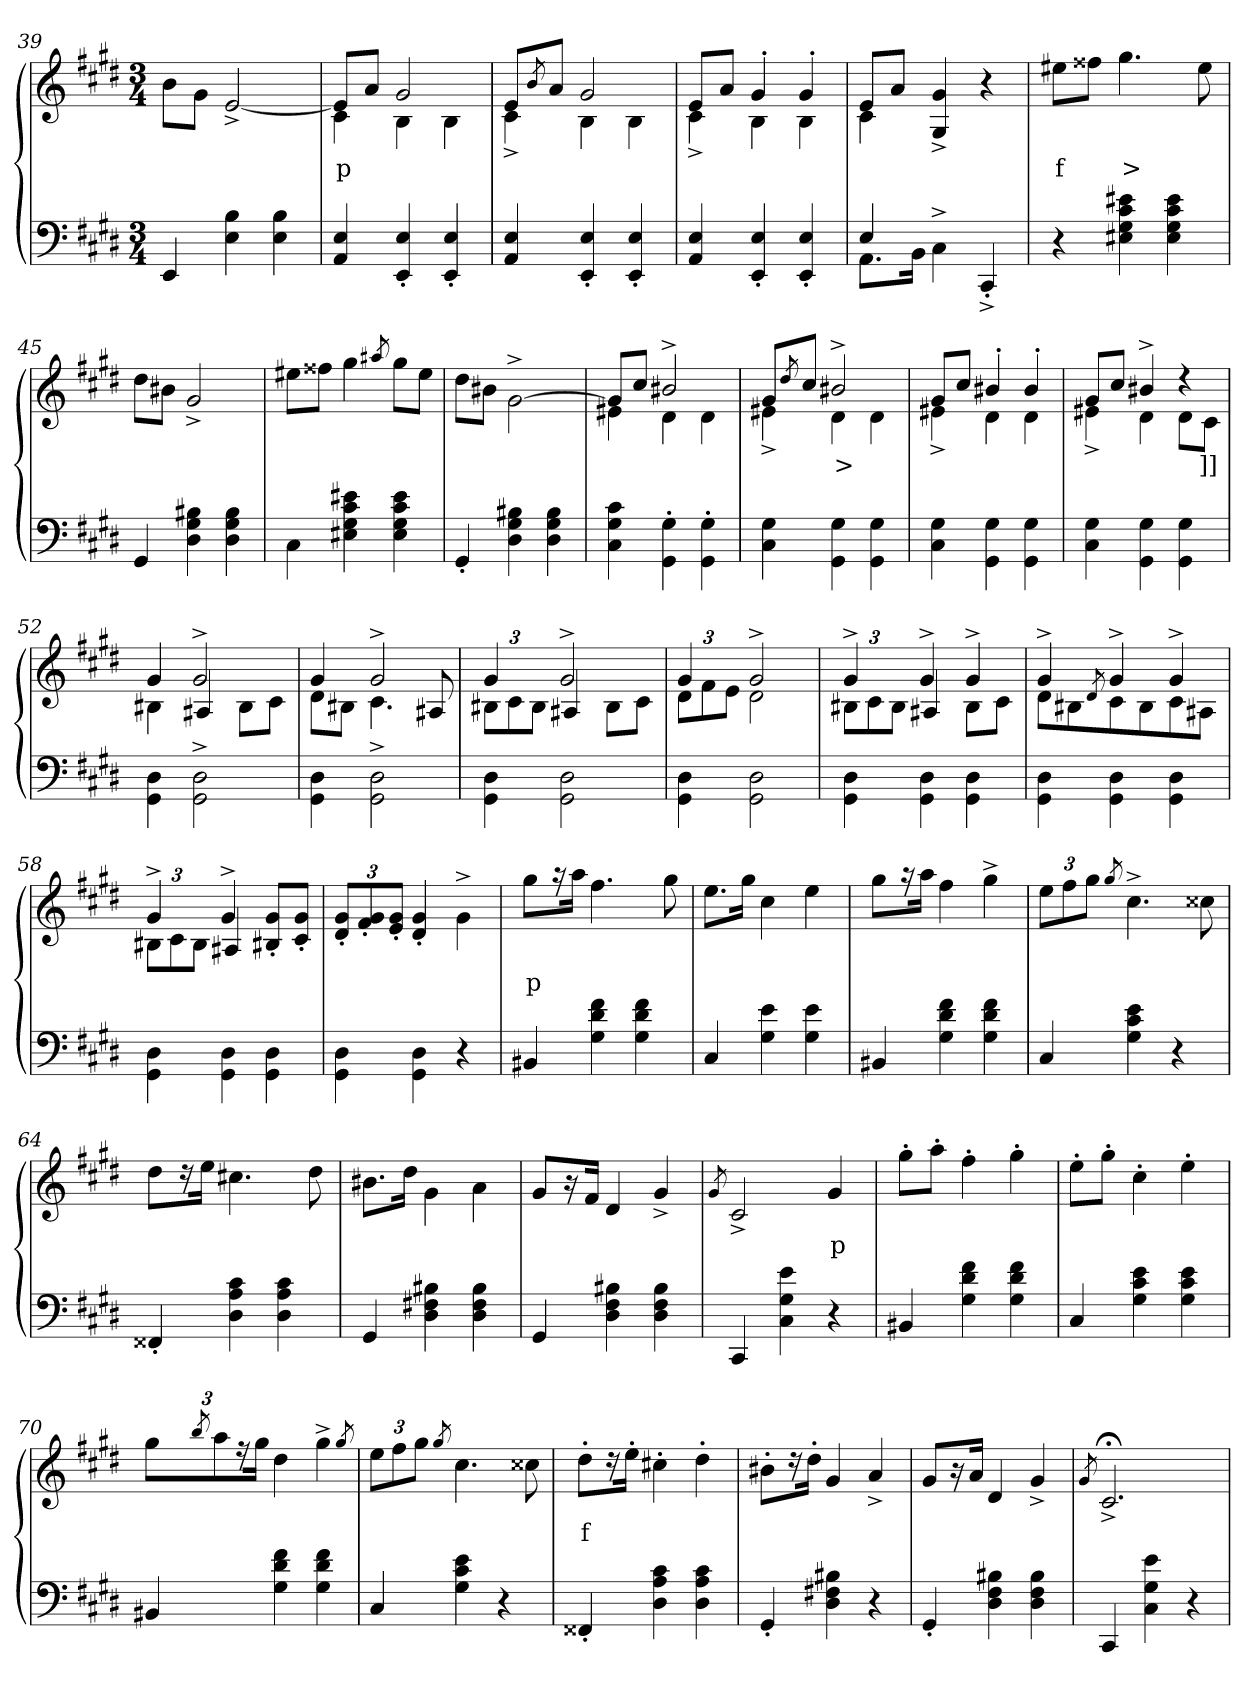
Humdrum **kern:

**kern	**kern	**text
*part2	*part1	*part1
*staff2	*staff1	*staff1
*clefF4	*clefG2	*
*k[f#c#g#d#]	*k[f#c#g#d#]	*
*M3/4	*M3/4	*
=39	=39	=39
4EE	8b\L	.
.	8g#J	.
4B 4E	[2e^>	.
4B 4E	.	.
=40	=40	=40
*	*^	*
4E 4AA	8eL]	4c#	p
.	8aJ	.	.
4E'> 4EE'>	2g#	4B	.
4E'> 4EE'>	.	4B	.
=41	=41	=41	=41
4E 4AA	8eL	4c#^>	.
.	8qb/	.	.
.	8aJ	.	.
4E'> 4EE'>	2g#	4B	.
4E'> 4EE'>	.	4B	.
=42	=42	=42	=42
4E 4AA	8eL	4c#^>	.
.	8aJ	.	.
4E'> 4EE'>	4g#'>	4B	.
4E'> 4EE'>	4g#'>	4B	.
=43	=43	=43	=43
*^	*	*	*
4E	8.AAL	8eL	4c#	.
.	.	8aJ	.	.
.	16BBJk	.	.	.
4C#^>\	2ryy	4g#^> 4G#^>	2ryy	.
4CC#'>^>	.	4r	.	.
*v	*v	*	*	*
*	*v	*v	*
=44	=44	=44
4r	8ee#XL	f
.	8ff##XJ	.
4e#X 4c# 4G# 4E#X	4.gg#	>
4e# 4c# 4G# 4E#	.	.
.	8ee#	.
=45	=45	=45
4GG#	8dd#L	.
.	8b#XJ	.
4B#X 4G# 4D#	2g#^>	.
4B# 4G# 4D#	.	.
=46	=46	=46
4C#\	8ee#XL	.
.	8ff##XJ	.
4e#X 4c# 4G# 4E#X	4gg#	.
.	8qaa#X/	.
4e# 4c# 4G# 4E#	8gg#L	.
.	8ee#J	.
=47	=47	=47
4GG#'>	8dd#\L	.
.	8b#XJ	.
4B#X 4G# 4D#	[2g#^>\	.
4B# 4G# 4D#	.	.
=48	=48	=48
*	*^	*
4c# 4G# 4C#	8g#L]	4e#X	.
.	8cc#J	.	.
4G#'> 4GG#\'>	2b#X^>	4d#	.
4G#'> 4GG#\'>	.	4d#	.
=49	=49	=49	=49
4G# 4C#	8g#L	4e#X^>	.
.	8qdd#/	.	.
.	8cc#J	.	.
4G# 4GG#\	2b#X^>	4d#	>
4G# 4GG#\	.	4d#	.
=50	=50	=50	=50
4G# 4C#	8g#L	4e#X^>	.
.	8cc#J	.	.
4G# 4GG#\	4b#X'>	4d#	.
4G# 4GG#\	4b#'>	4d#	.
=51	=51	=51	=51
4G# 4C#	8g#L	4e#X^>	.
.	8cc#J	.	.
4G# 4GG#\	4b#X^>	4d#	.
4G# 4GG#\	4r	8d#L	.
.	.	8c#J	]]
=52	=52	=52	=52
4D# 4GG#\	4g#	4B#X	.
2D#^> 2GG#\^>	2g#^>	4A#X/	.
.	.	8B#L	.
.	.	8c#J	.
=53	=53	=53	=53
4D# 4GG#\	4g#	8d#L	.
.	.	8B#XJ	.
2D#^> 2GG#\^>	2g#^>	4.c#	.
.	.	8A#X/	.
=54	=54	=54	=54
4D# 4GG#\	4g#	12B#XL	.
.	.	12c#	.
.	.	12B#J	.
2D# 2GG#\	2g#^>	4A#X/	.
.	.	8B#L	.
.	.	8c#J	.
=55	=55	=55	=55
4D# 4GG#\	4g#	12d#L	.
.	.	12f#	.
.	.	12eJ	.
2D# 2GG#\	2g#^>	2d#	.
=56	=56	=56	=56
4D# 4GG#\	4g#^>	12B#XL	.
.	.	12c#	.
.	.	12B#J	.
4D# 4GG#\	4g#^>	4A#X/	.
4D# 4GG#\	4g#^>	8B#L	.
.	.	8c#J	.
=57	=57	=57	=57
4D# 4GG#\	4g#^>	8d#L	.
.	.	8B#X	.
.	8qd#/	.	.
4D# 4GG#\	4g#^>	8c#	.
.	.	8B#	.
4D# 4GG#\	4g#^>	8c#	.
.	.	8A#XJ	.
=58	=58	=58	=58
4D# 4GG#\	4g#^>	12B#L	.
.	.	12c#	.
.	.	12B#J	.
4D# 4GG#\	4g#^>	4A#X/	.
4D# 4GG#\	8g#'> 8B#X'>L	4ryy	.
.	8g#'> 8c#'>J	.	.
*	*v	*v	*
=59	=59	=59
4D# 4GG#\	12g#'> 12d#'>L	.
.	12g#'> 12f#'>	.
.	12g#'> 12e'>J	.
4D# 4GG#\	4g#'> 4d#'>	.
4r	4g#^>\	.
=60	=60	=60
4BB#X	8gg#L	p
.	16r	.
.	16aaJk	.
4f# 4d# 4G#	4.ff#	.
4f# 4d# 4G#	.	.
.	8gg#	.
=61	=61	=61
4C#	8.eeL	.
.	16gg#Jk	.
4e 4G#	4cc#	.
4e 4G#	4ee	.
=62	=62	=62
4BB#X	8gg#L	.
.	16r	.
.	16aaJk	.
4f# 4d# 4G#	4ff#	.
4f# 4d# 4G#	4gg#^>	.
=63	=63	=63
4C#	12eeL	.
.	12ff#	.
.	12gg#J	.
.	8qgg#/	.
4e 4c# 4G#	4.cc#^>	.
4r	.	.
.	8cc##X	.
=64	=64	=64
4FF##X'>	8dd#L	.
.	16r	.
.	16eeJk	.
4c# 4A 4D#	4.cc#X	.
4c# 4A 4D#	.	.
.	8dd#	.
=65	=65	=65
4GG#	8.b#XL	.
.	16dd#Jk	.
4B#X 4F#X 4D#	4g#\	.
4B# 4F# 4D#	4a\	.
=66	=66	=66
4GG#	8g#L	.
.	16r	.
.	16f#Jk	.
4B#X 4F# 4D#	4d#	.
4B# 4F# 4D#	4g#^>	.
=67	=67	=67
.	8qg#/	.
4CC#	2c#^>	.
4e 4G# 4C#	.	.
4r	4g#	p
=68	=68	=68
4BB#X	8gg#'>L	.
.	8aa'>J	.
4f# 4d# 4G#	4ff#'>	.
4f# 4d# 4G#	4gg#'>	.
=69	=69	=69
4C#	8ee'>L	.
.	8gg#'>J	.
4e 4c# 4G#	4cc#'>	.
4e 4c# 4G#	4ee'>	.
=70	=70	=70
4BB#X	12gg#L	.
.	8qbb/	.
.	12aa	.
.	24r	.
.	24gg#Jk	.
4f# 4d# 4G#	4dd#	.
4f# 4d# 4G#	4gg#^>	.
.	8qgg#/	.
=71	=71	=71
4C#	12eeL	.
.	12ff#	.
.	12gg#J	.
.	8qgg#/	.
4e 4c# 4G#	4.cc#	.
4r	.	.
.	8cc##X	.
=72	=72	=72
4FF##X'>	8dd#'>L	f
.	16r	.
.	16ee'>Jk	.
4c# 4A 4D#	4cc#X'>	.
4c# 4A 4D#	4dd#'>	.
=73	=73	=73
4GG#'>	8b#X'>L	.
.	16r	.
.	16dd#'>Jk	.
4B#X 4F#X 4D#	4g#	.
4r	4a^>	.
=74	=74	=74
4GG#'>	8g#L	.
.	16r	.
.	16aJk	.
4B#X 4F# 4D#	4d#	.
4B# 4F# 4D#	4g#^>	.
=75	=75	=75
.	8qg#/	.
4CC#	2.c#;<^>	.
4e 4G# 4C#	.	.
4r	.	.
=	=	=
*-	*-	*-
